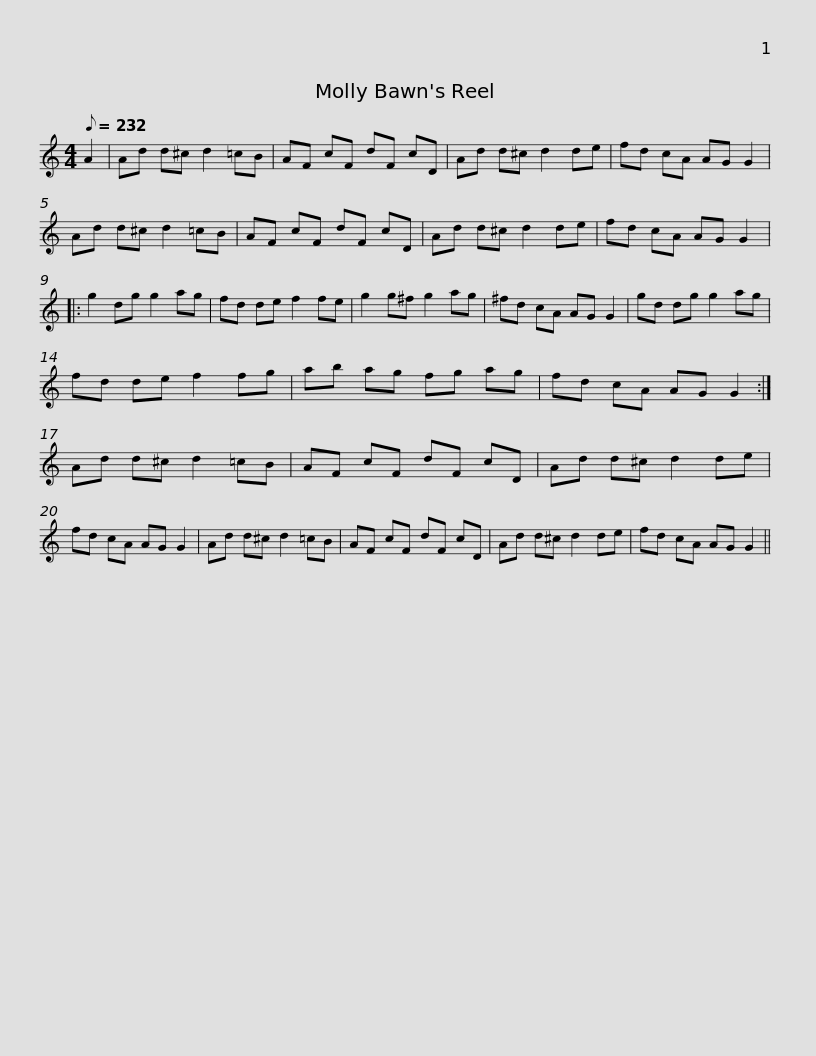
X:1
L:1/8
Q:1/8=232
M:4/4
I:linebreak $
K:C
V:1 treble
V:1
 A2 | Ad d^c d2 =cB | AF cF dF cD | Ad d^c d2 de | fd cA AG G2 | %5
 Ad d^c d2 =cB |$ AF cF dF cD | Ad d^c d2 de | fd cA AG G2 |: g2 dg g2 ag | %10
 fd de f2 fe | g2 g^f g2 ag |$ ^fd cA AG G2 | gd dg g2 ag | fd de f2 fg | %15
 ab ag fg ag | fd cA AG G2 :|$ Ad d^c d2 =cB | AF cF dF cD | Ad d^c d2 de | %20
 fd cA AG G2 | Ad d^c d2 =cB | AF cF dF cD |$ Ad d^c d2 de | fd cA AG G2 || %25
